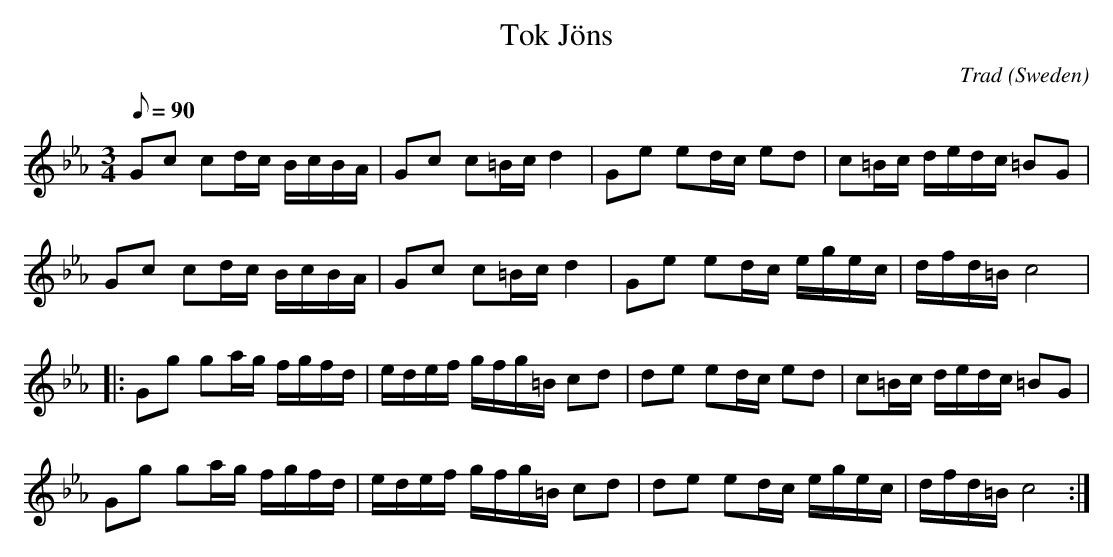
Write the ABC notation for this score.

X:1
T:Tok Jöns
C:Trad
L:1/8
M:3/4
O:Sweden
Q:90
K:C min
Gc cd/2c/2 B/2c/2B/2A/2 | Gc c=B/2c/2 d2|Ge ed/2c/2 ed |c=B/2c/2 d/2e/2d/2c/2 =BG |
Gc cd/2c/2 B/2c/2B/2A/2 | Gc c=B/2c/2 d2|Ge ed/2c/2 e/2g/2e/2c/2 |d/2f/2d/2=B/2 c4 |
|:Gg ga/2g/2 f/2g/2f/2d/2 | e/2d/2e/2f/2 g/2f/2g/2=B/2 cd| de ed/2c/2 ed|c=B/2c/2 d/2e/2d/2c/2 =BG |
Gg ga/2g/2 f/2g/2f/2d/2 | e/2d/2e/2f/2 g/2f/2g/2=B/2 cd|de ed/2c/2 e/2g/2e/2c/2 |d/2f/2d/2=B/2 c4 :|]
